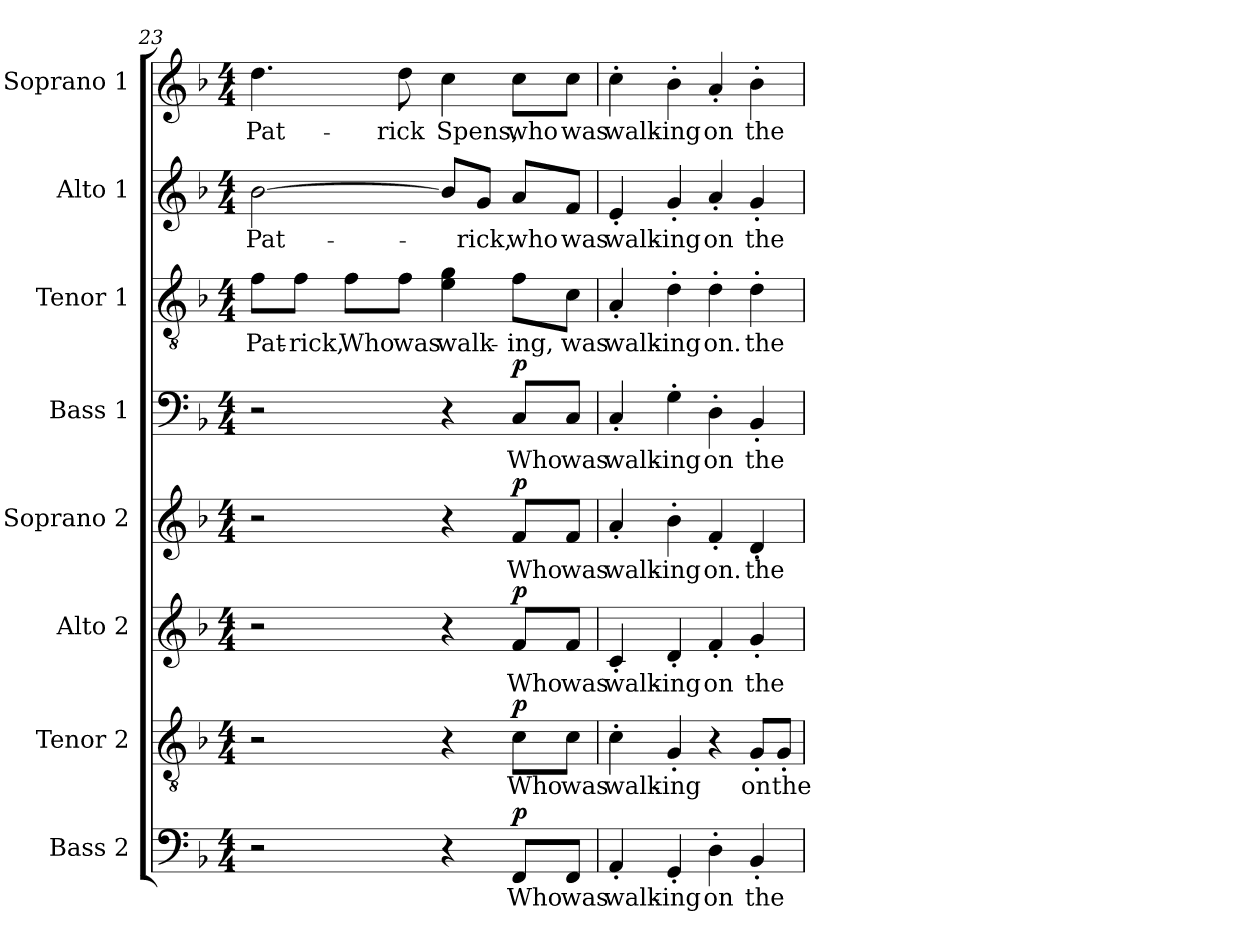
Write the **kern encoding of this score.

**kern	**text	**dynam	**kern	**text	**dynam	**kern	**text	**dynam	**kern	**text	**dynam	**kern	**text	**dynam	**kern	**text	**kern	**text	**kern	**text
*part8	*part8	*part8	*part7	*part7	*part7	*part6	*part6	*part6	*part5	*part5	*part5	*part4	*part4	*part4	*part3	*part3	*part2	*part2	*part1	*part1
*staff8	*staff8	*staff8	*staff7	*staff7	*staff7	*staff6	*staff6	*staff6	*staff5	*staff5	*staff5	*staff4	*staff4	*staff4	*staff3	*staff3	*staff2	*staff2	*staff1	*staff1
*I"Bass 2	*	*	*I"Tenor 2	*	*	*I"Alto 2	*	*	*I"Soprano 2	*	*	*I"Bass 1	*	*	*I"Tenor 1	*	*I"Alto 1	*	*I"Soprano 1	*
*I'B2.	*	*	*I'T2.	*	*	*I'A2.	*	*	*I'S2.	*	*	*I'B1.	*	*	*I'T1.	*	*I'A1.	*	*I'S1.	*
!!LO:PB:g=z
*clefF4	*	*	*clefGv2	*	*	*clefG2	*	*	*clefG2	*	*	*clefF4	*	*	*clefGv2	*	*clefG2	*	*clefG2	*
*	*	*	*ITrd7c12	*	*	*	*	*	*	*	*	*	*	*	*ITrd7c12	*	*	*	*	*
*k[b-]	*	*	*k[b-]	*	*	*k[b-]	*	*	*k[b-]	*	*	*k[b-]	*	*	*k[b-]	*	*k[b-]	*	*k[b-]	*
*F:	*	*	*F:	*	*	*F:	*	*	*F:	*	*	*F:	*	*	*F:	*	*F:	*	*F:	*
*M4/4	*	*	*M4/4	*	*	*M4/4	*	*	*M4/4	*	*	*M4/4	*	*	*M4/4	*	*M4/4	*	*M4/4	*
=23	=23	=23	=23	=23	=23	=23	=23	=23	=23	=23	=23	=23	=23	=23	=23	=23	=23	=23	=23	=23
!	!	!	!	!	!	!	!	!	!	!	!	!	!	!	!	!LO:LY:b:color=#000000	!	!	!	!
!	!	!	!	!	!	!	!	!	!	!	!	!	!	!	!	!	!	!LO:LY:b:color=#000000	!	!
!	!	!	!	!	!	!	!	!	!	!	!	!	!	!	!	!	!	!	!	!LO:LY:b:color=#000000
2r	.	.	2r	.	.	2r	.	.	2r	.	.	2r	.	.	8Fi\L	Pat-	[2b-i\	Pat-	4.ddi\	Pat-
!	!	!	!	!	!	!	!	!	!	!	!	!	!	!	!	!LO:LY:b:color=#000000	!	!	!	!
.	.	.	.	.	.	.	.	.	.	.	.	.	.	.	8Fi\J	-rick,	.	.	.	.
!	!	!	!	!	!	!	!	!	!	!	!	!	!	!	!	!LO:LY:b:color=#000000	!	!	!	!
.	.	.	.	.	.	.	.	.	.	.	.	.	.	.	8Fi\L	Who	.	.	.	.
!	!	!	!	!	!	!	!	!	!	!	!	!	!	!	!	!LO:LY:b:color=#000000	!	!	!	!
!	!	!	!	!	!	!	!	!	!	!	!	!	!	!	!	!	!	!	!	!LO:LY:b:color=#000000
.	.	.	.	.	.	.	.	.	.	.	.	.	.	.	8Fi\J	was	.	.	8ddi\	-rick
!	!	!	!	!	!	!	!	!	!	!	!	!	!	!	!	!LO:LY:b:color=#000000	!	!	!	!
!	!	!	!	!	!	!	!	!	!	!	!	!	!	!	!	!	!	!	!	!LO:LY:b:color=#000000
4r	.	.	4r	.	.	4r	.	.	4r	.	.	4r	.	.	4Ei\ 4Gi	walk-	8b-i/L]	.	4cci\	Spens,
!	!	!	!	!	!	!	!	!	!	!	!	!	!	!	!	!	!	!LO:LY:b:color=#000000	!	!
.	.	.	.	.	.	.	.	.	.	.	.	.	.	.	.	.	8gi/J	-rick,	.	.
!	!LO:LY:b:color=#000000	!	!	!	!	!	!	!	!	!	!	!	!	!	!	!	!	!	!	!
!	!	!	!	!LO:LY:b:color=#000000	!	!	!	!	!	!	!	!	!	!	!	!	!	!	!	!
!	!	!	!	!	!	!	!LO:LY:b:color=#000000	!	!	!	!	!	!	!	!	!	!	!	!	!
!	!	!	!	!	!	!	!	!	!	!LO:LY:b:color=#000000	!	!	!	!	!	!	!	!	!	!
!	!	!	!	!	!	!	!	!	!	!	!	!	!LO:LY:b:color=#000000	!	!	!	!	!	!	!
!	!	!	!	!	!	!	!	!	!	!	!	!	!	!	!	!LO:LY:b:color=#000000	!	!	!	!
!	!	!	!	!	!	!	!	!	!	!	!	!	!	!	!	!	!	!LO:LY:b:color=#000000	!	!
!	!	!	!	!	!	!	!	!	!	!	!	!	!	!	!	!	!	!	!	!LO:LY:b:color=#000000
8FFi/L	Who	p	8Ci\L	Who	p	8fi/L	Who	p	8fi/L	Who	p	8Ci/L	Who	p	8Fi\L	-ing,	8ai/L	who	8cci\L	who
!	!LO:LY:b:color=#000000	!	!	!	!	!	!	!	!	!	!	!	!	!	!	!	!	!	!	!
!	!	!	!	!LO:LY:b:color=#000000	!	!	!	!	!	!	!	!	!	!	!	!	!	!	!	!
!	!	!	!	!	!	!	!LO:LY:b:color=#000000	!	!	!	!	!	!	!	!	!	!	!	!	!
!	!	!	!	!	!	!	!	!	!	!LO:LY:b:color=#000000	!	!	!	!	!	!	!	!	!	!
!	!	!	!	!	!	!	!	!	!	!	!	!	!LO:LY:b:color=#000000	!	!	!	!	!	!	!
!	!	!	!	!	!	!	!	!	!	!	!	!	!	!	!	!LO:LY:b:color=#000000	!	!	!	!
!	!	!	!	!	!	!	!	!	!	!	!	!	!	!	!	!	!	!LO:LY:b:color=#000000	!	!
!	!	!	!	!	!	!	!	!	!	!	!	!	!	!	!	!	!	!	!	!LO:LY:b:color=#000000
8FFi/J	was	.	8Ci\J	was	.	8fi/J	was	.	8fi/J	was	.	8Ci/J	was	.	8Ci\J	was	8fi/J	was	8cci\J	was
=24	=24	=24	=24	=24	=24	=24	=24	=24	=24	=24	=24	=24	=24	=24	=24	=24	=24	=24	=24	=24
!	!LO:LY:b:color=#000000	!	!	!	!	!	!	!	!	!	!	!	!	!	!	!	!	!	!	!
!	!	!	!	!LO:LY:b:color=#000000	!	!	!	!	!	!	!	!	!	!	!	!	!	!	!	!
!	!	!	!	!	!	!	!LO:LY:b:color=#000000	!	!	!	!	!	!	!	!	!	!	!	!	!
!	!	!	!	!	!	!	!	!	!	!LO:LY:b:color=#000000	!	!	!	!	!	!	!	!	!	!
!	!	!	!	!	!	!	!	!	!	!	!	!	!LO:LY:b:color=#000000	!	!	!	!	!	!	!
!	!	!	!	!	!	!	!	!	!	!	!	!	!	!	!	!LO:LY:b:color=#000000	!	!	!	!
!	!	!	!	!	!	!	!	!	!	!	!	!	!	!	!	!	!	!LO:LY:b:color=#000000	!	!
!	!	!	!	!	!	!	!	!	!	!	!	!	!	!	!	!	!	!	!	!LO:LY:b:color=#000000
4AA'i/	walk-	.	4C'i\	walk-	.	4c'i/	walk-	.	4a'i/	walk-	.	4C'i/	walk-	.	4AA'i/	walk-	4e'i/	walk-	4cc'i\	walk-
!	!LO:LY:b:color=#000000	!	!	!	!	!	!	!	!	!	!	!	!	!	!	!	!	!	!	!
!	!	!	!	!LO:LY:b:color=#000000	!	!	!	!	!	!	!	!	!	!	!	!	!	!	!	!
!	!	!	!	!	!	!	!LO:LY:b:color=#000000	!	!	!	!	!	!	!	!	!	!	!	!	!
!	!	!	!	!	!	!	!	!	!	!LO:LY:b:color=#000000	!	!	!	!	!	!	!	!	!	!
!	!	!	!	!	!	!	!	!	!	!	!	!	!LO:LY:b:color=#000000	!	!	!	!	!	!	!
!	!	!	!	!	!	!	!	!	!	!	!	!	!	!	!	!LO:LY:b:color=#000000	!	!	!	!
!	!	!	!	!	!	!	!	!	!	!	!	!	!	!	!	!	!	!LO:LY:b:color=#000000	!	!
!	!	!	!	!	!	!	!	!	!	!	!	!	!	!	!	!	!	!	!	!LO:LY:b:color=#000000
4GG'i/	-ing	.	4GG'i/	-ing	.	4d'i/	-ing	.	4b-'i\	-ing	.	4G'i\	-ing	.	4D'i\	-ing	4g'i/	-ing	4b-'i\	-ing
!	!LO:LY:b:color=#000000	!	!	!	!	!	!	!	!	!	!	!	!	!	!	!	!	!	!	!
!	!	!	!	!	!	!	!LO:LY:b:color=#000000	!	!	!	!	!	!	!	!	!	!	!	!	!
!	!	!	!	!	!	!	!	!	!	!LO:LY:b:color=#000000	!	!	!	!	!	!	!	!	!	!
!	!	!	!	!	!	!	!	!	!	!	!	!	!LO:LY:b:color=#000000	!	!	!	!	!	!	!
!	!	!	!	!	!	!	!	!	!	!	!	!	!	!	!	!LO:LY:b:color=#000000	!	!	!	!
!	!	!	!	!	!	!	!	!	!	!	!	!	!	!	!	!	!	!LO:LY:b:color=#000000	!	!
!	!	!	!	!	!	!	!	!	!	!	!	!	!	!	!	!	!	!	!	!LO:LY:b:color=#000000
4D'i\	on	.	4r	.	.	4f'i/	on	.	4f'i/	on.	.	4D'i\	on	.	4D'i\	on.	4a'i/	on	4a'i/	on
!	!LO:LY:b:color=#000000	!	!	!	!	!	!	!	!	!	!	!	!	!	!	!	!	!	!	!
!	!	!	!	!LO:LY:b:color=#000000	!	!	!	!	!	!	!	!	!	!	!	!	!	!	!	!
!	!	!	!	!	!	!	!LO:LY:b:color=#000000	!	!	!	!	!	!	!	!	!	!	!	!	!
!	!	!	!	!	!	!	!	!	!	!LO:LY:b:color=#000000	!	!	!	!	!	!	!	!	!	!
!	!	!	!	!	!	!	!	!	!	!	!	!	!LO:LY:b:color=#000000	!	!	!	!	!	!	!
!	!	!	!	!	!	!	!	!	!	!	!	!	!	!	!	!LO:LY:b:color=#000000	!	!	!	!
!	!	!	!	!	!	!	!	!	!	!	!	!	!	!	!	!	!	!LO:LY:b:color=#000000	!	!
!	!	!	!	!	!	!	!	!	!	!	!	!	!	!	!	!	!	!	!	!LO:LY:b:color=#000000
4BB-'i/	the	.	8GG'i/L	on	.	4g'i/	the	.	4d'i/	the	.	4BB-'i/	the	.	4D'i\	the	4g'i/	the	4b-'i\	the
!	!	!	!	!LO:LY:b:color=#000000	!	!	!	!	!	!	!	!	!	!	!	!	!	!	!	!
.	.	.	8GG'i/J	the	.	.	.	.	.	.	.	.	.	.	.	.	.	.	.	.
=	=	=	=	=	=	=	=	=	=	=	=	=	=	=	=	=	=	=	=	=
*-	*-	*-	*-	*-	*-	*-	*-	*-	*-	*-	*-	*-	*-	*-	*-	*-	*-	*-	*-	*-
